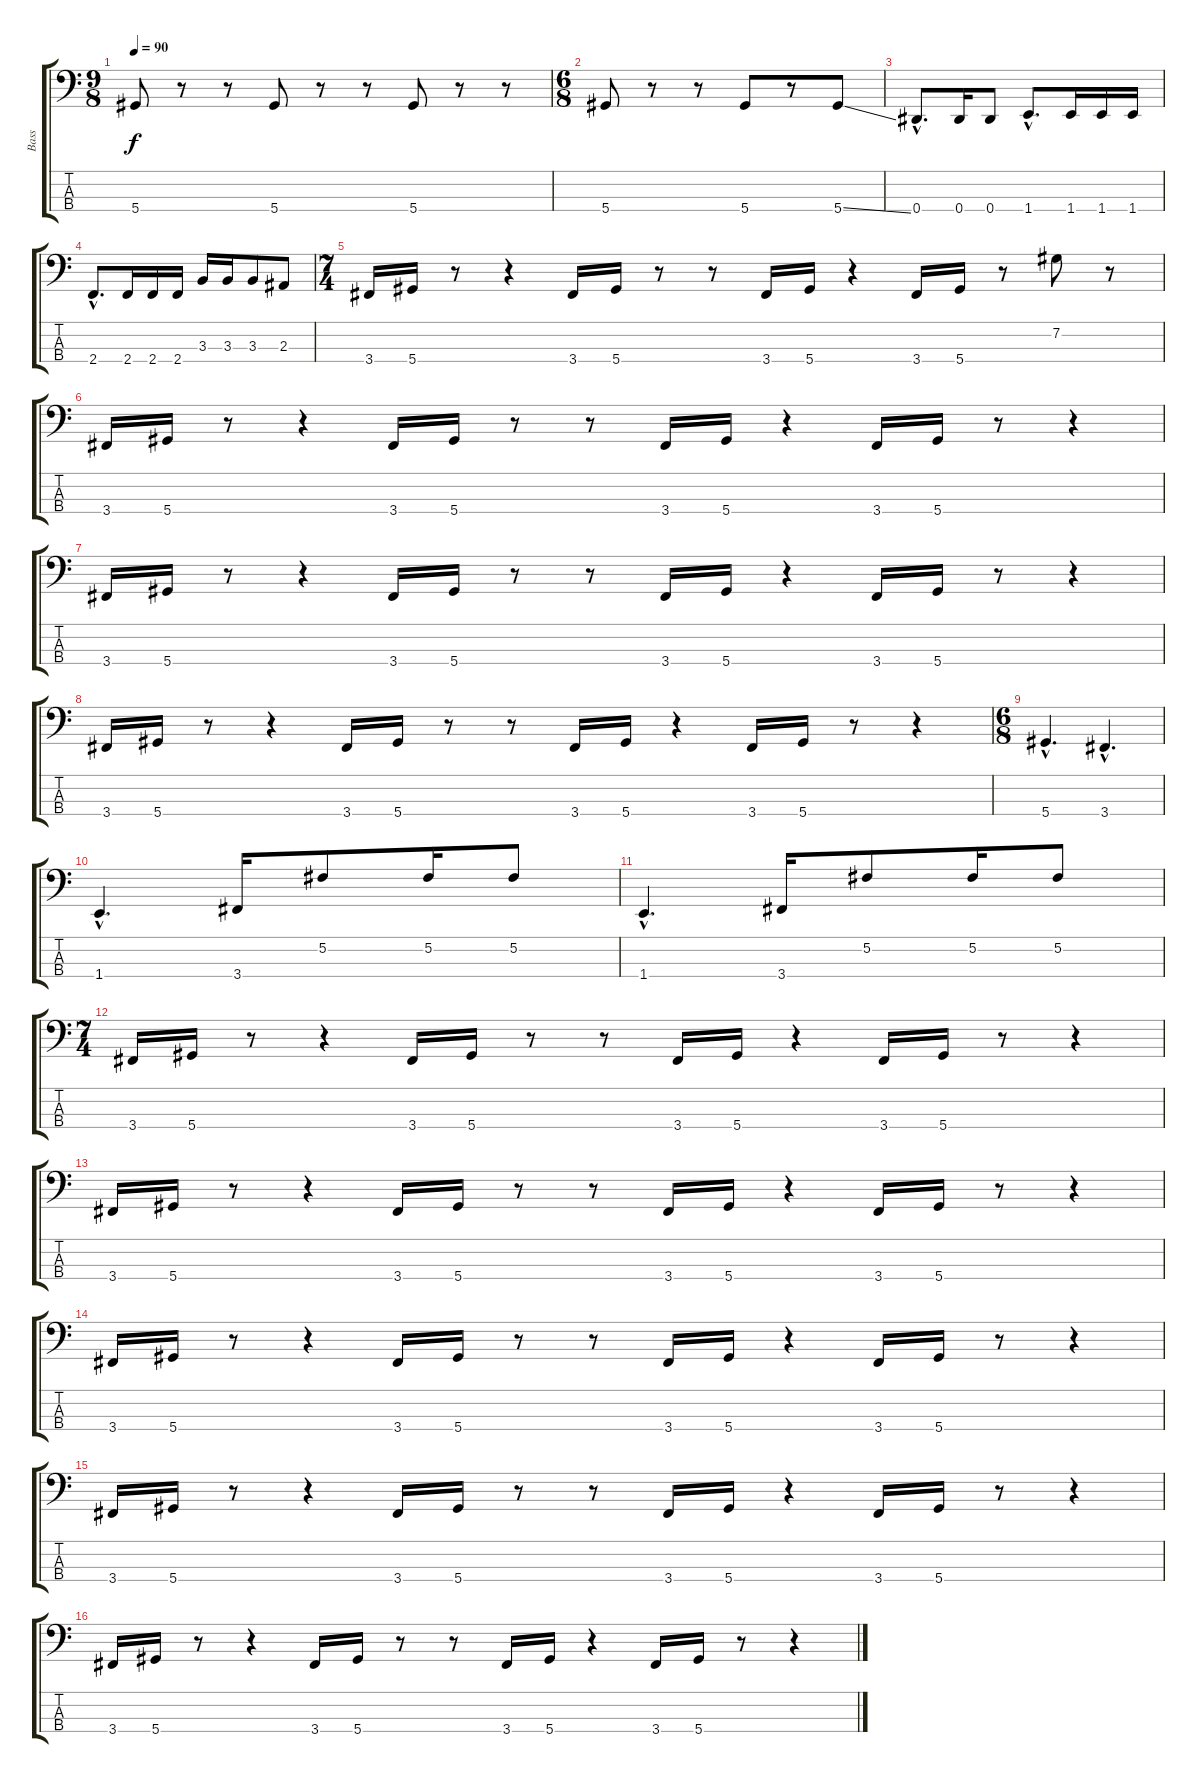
\track ("Bass" "Bass") {instrument electricbasspick}
\staff {score tabs}
\tuning (Gb2 Db2 Ab1 Eb1) {hide}
\ts (9 8)
\tempo 90
\clef f4
\ks c
5.4.8{dy f} r.8 r.8 5.4.8 r.8 r.8 5.4.8 r.8 r.8 |
\ts (6 8)
5.4.8 r.8 r.8 5.4.8 r.8 5.4{ss}.8 |
0.4{hac}.8{d} 0.4.16 0.4.8 1.4{hac}.8{d} 1.4.16 1.4.16 1.4.16 |
2.4{hac}.8{d} 2.4.16 2.4.16 2.4.16 3.3.16 3.3.16 3.3.8 2.3.8 |
\ts (7 4)
3.4.16 5.4.16 r.8 r.4 3.4.16 5.4.16 r.8 r.8 3.4.16 5.4.16 r.4 3.4.16 5.4.16 r.8 7.2.8 r.8 |
3.4.16 5.4.16 r.8 r.4 3.4.16 5.4.16 r.8 r.8 3.4.16 5.4.16 r.4 3.4.16 5.4.16 r.8 r.4 |
3.4.16 5.4.16 r.8 r.4 3.4.16 5.4.16 r.8 r.8 3.4.16 5.4.16 r.4 3.4.16 5.4.16 r.8 r.4 |
3.4.16 5.4.16 r.8 r.4 3.4.16 5.4.16 r.8 r.8 3.4.16 5.4.16 r.4 3.4.16 5.4.16 r.8 r.4 |
\ts (6 8)
5.4{hac}.4{d} 3.4{hac}.4{d} |
1.4{hac}.4{d} 3.4.16 5.2.8 5.2.16 5.2.8 |
1.4{hac}.4{d} 3.4.16 5.2.8 5.2.16 5.2.8 |
\ts (7 4)
3.4.16 5.4.16 r.8 r.4 3.4.16 5.4.16 r.8 r.8 3.4.16 5.4.16 r.4 3.4.16 5.4.16 r.8 r.4 |
3.4.16 5.4.16 r.8 r.4 3.4.16 5.4.16 r.8 r.8 3.4.16 5.4.16 r.4 3.4.16 5.4.16 r.8 r.4 |
3.4.16 5.4.16 r.8 r.4 3.4.16 5.4.16 r.8 r.8 3.4.16 5.4.16 r.4 3.4.16 5.4.16 r.8 r.4 |
3.4.16 5.4.16 r.8 r.4 3.4.16 5.4.16 r.8 r.8 3.4.16 5.4.16 r.4 3.4.16 5.4.16 r.8 r.4 |
3.4.16 5.4.16 r.8 r.4 3.4.16 5.4.16 r.8 r.8 3.4.16 5.4.16 r.4 3.4.16 5.4.16 r.8 r.4
